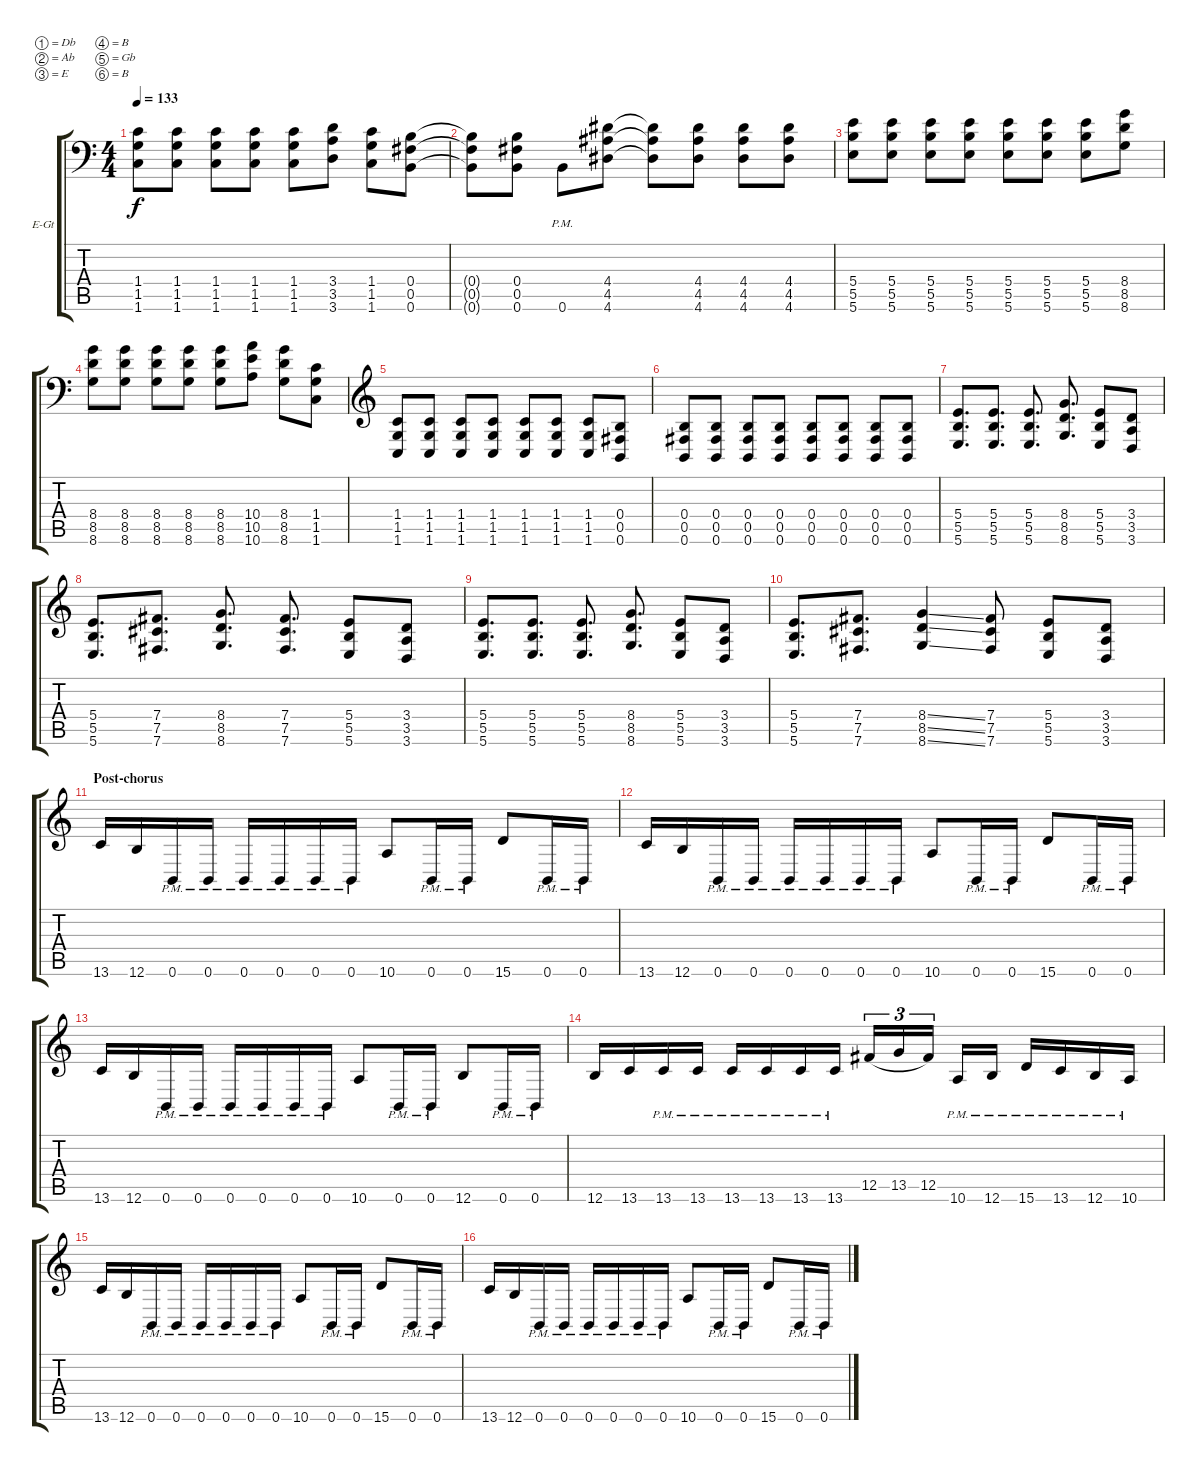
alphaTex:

\bracketExtendMode groupsimilarinstruments
\firstSystemTrackNameOrientation horizontal
\otherSystemsTrackNameOrientation horizontal
\track ("Right guitar" "E-Gt") {instrument overdrivenguitar}
\staff {score tabs}
\tuning (Db4 Ab3 E3 B2 Gb2 B1)
\ts (4 4)
\tempo 133
\clef f4
\ks c
(1.4{t} 1.5{t} 1.6{t}).8{dy f} (1.4 1.5 1.6).8 (1.4 1.5 1.6).8 (1.4 1.5 1.6).8 (1.4 1.5 1.6).8 (3.4 3.5 3.6).8 (1.4 1.5 1.6).8 (0.4 0.5 0.6).8 |
(0.4{t} 0.5{t} 0.6{t}).8 (0.4 0.5 0.6).8 0.6{pm}.8 (4.4 4.5 4.6).8 (4.4{t} 4.5{t} 4.6{t}).8 (4.6 4.5 4.4).8 (4.6 4.4 4.5).8 (4.6 4.5 4.4).8 |
(5.4 5.5 5.6).8 (5.4 5.5 5.6).8 (5.4 5.5 5.6).8 (5.4 5.5 5.6).8 (5.4 5.5 5.6).8 (5.4 5.5 5.6).8 (5.4 5.5 5.6).8 (8.4 8.5 8.6).8 |
(8.4 8.5 8.6).8 (8.4 8.5 8.6).8 (8.4 8.5 8.6).8 (8.5 8.6 8.4).8 (8.4 8.5 8.6).8 (10.4 10.5 10.6).8 (8.4 8.5 8.6).8 (1.4 1.5 1.6).8 |
\clef g2
(1.4 1.5 1.6).8 (1.4 1.5 1.6).8 (1.4 1.5 1.6).8 (1.4 1.5 1.6).8 (1.4 1.5 1.6).8 (1.4 1.5 1.6).8 (1.4 1.5 1.6).8 (0.4 0.5 0.6).8 |
(0.4 0.5 0.6).8 (0.4 0.5 0.6).8 (0.4 0.5 0.6).8 (0.4 0.5 0.6).8 (0.4 0.5 0.6).8 (0.4 0.5 0.6).8 (0.4 0.5 0.6).8 (0.4 0.5 0.6).8 |
(5.4 5.5 5.6).8{d} (5.4 5.5 5.6).8{d} (5.4 5.5 5.6).8{d} (8.4 8.5 8.6).8{d} (5.4 5.5 5.6).8 (3.4 3.5 3.6).8 |
(5.4 5.5 5.6).8{d} (7.4 7.5 7.6).8{d} (8.4 8.5 8.6).8{d} (7.4 7.5 7.6).8{d} (5.4 5.5 5.6).8 (3.4 3.5 3.6).8 |
(5.4 5.5 5.6).8{d} (5.4 5.5 5.6).8{d} (5.4 5.5 5.6).8{d} (8.4 8.5 8.6).8{d} (5.4 5.5 5.6).8 (3.4 3.5 3.6).8 |
(5.4 5.5 5.6).8{d} (7.4 7.5 7.6).8{d} (8.4{ss} 8.5{ss} 8.6{ss}).4 (7.4 7.5 7.6).8 (5.4 5.5 5.6).8 (3.4 3.5 3.6).8 |
\section ("" "Post-chorus")
13.6.16 12.6.16 0.6{pm}.16 0.6{pm}.16 0.6{pm}.16 0.6{pm}.16 0.6{pm}.16 0.6{pm}.16 10.6.8 0.6{pm}.16 0.6{pm}.16 15.6.8 0.6{pm}.16 0.6{pm}.16 |
13.6.16 12.6.16 0.6{pm}.16 0.6{pm}.16 0.6{pm}.16 0.6{pm}.16 0.6{pm}.16 0.6{pm}.16 10.6.8 0.6{pm}.16 0.6{pm}.16 15.6.8 0.6{pm}.16 0.6{pm}.16 |
13.6.16 12.6.16 0.6{pm}.16 0.6{pm}.16 0.6{pm}.16 0.6{pm}.16 0.6{pm}.16 0.6{pm}.16 10.6.8 0.6{pm}.16 0.6{pm}.16 12.6.8 0.6{pm}.16 0.6{pm}.16 |
12.6.16 13.6.16 13.6{pm}.16 13.6{pm}.16 13.6{pm}.16 13.6{pm}.16 13.6{pm}.16 13.6{pm}.16 12.5.16{tu (3 2) legatoorigin} 13.5.16{tu (3 2) legatoorigin} 12.5.16{tu (3 2)} 10.6{pm}.16 12.6{pm}.16 15.6{pm}.16 13.6{pm}.16 12.6{pm}.16 10.6{pm}.16 |
13.6.16 12.6.16 0.6{pm}.16 0.6{pm}.16 0.6{pm}.16 0.6{pm}.16 0.6{pm}.16 0.6{pm}.16 10.6.8 0.6{pm}.16 0.6{pm}.16 15.6.8 0.6{pm}.16 0.6{pm}.16 |
13.6.16 12.6.16 0.6{pm}.16 0.6{pm}.16 0.6{pm}.16 0.6{pm}.16 0.6{pm}.16 0.6{pm}.16 10.6.8 0.6{pm}.16 0.6{pm}.16 15.6.8 0.6{pm}.16 0.6{pm}.16
